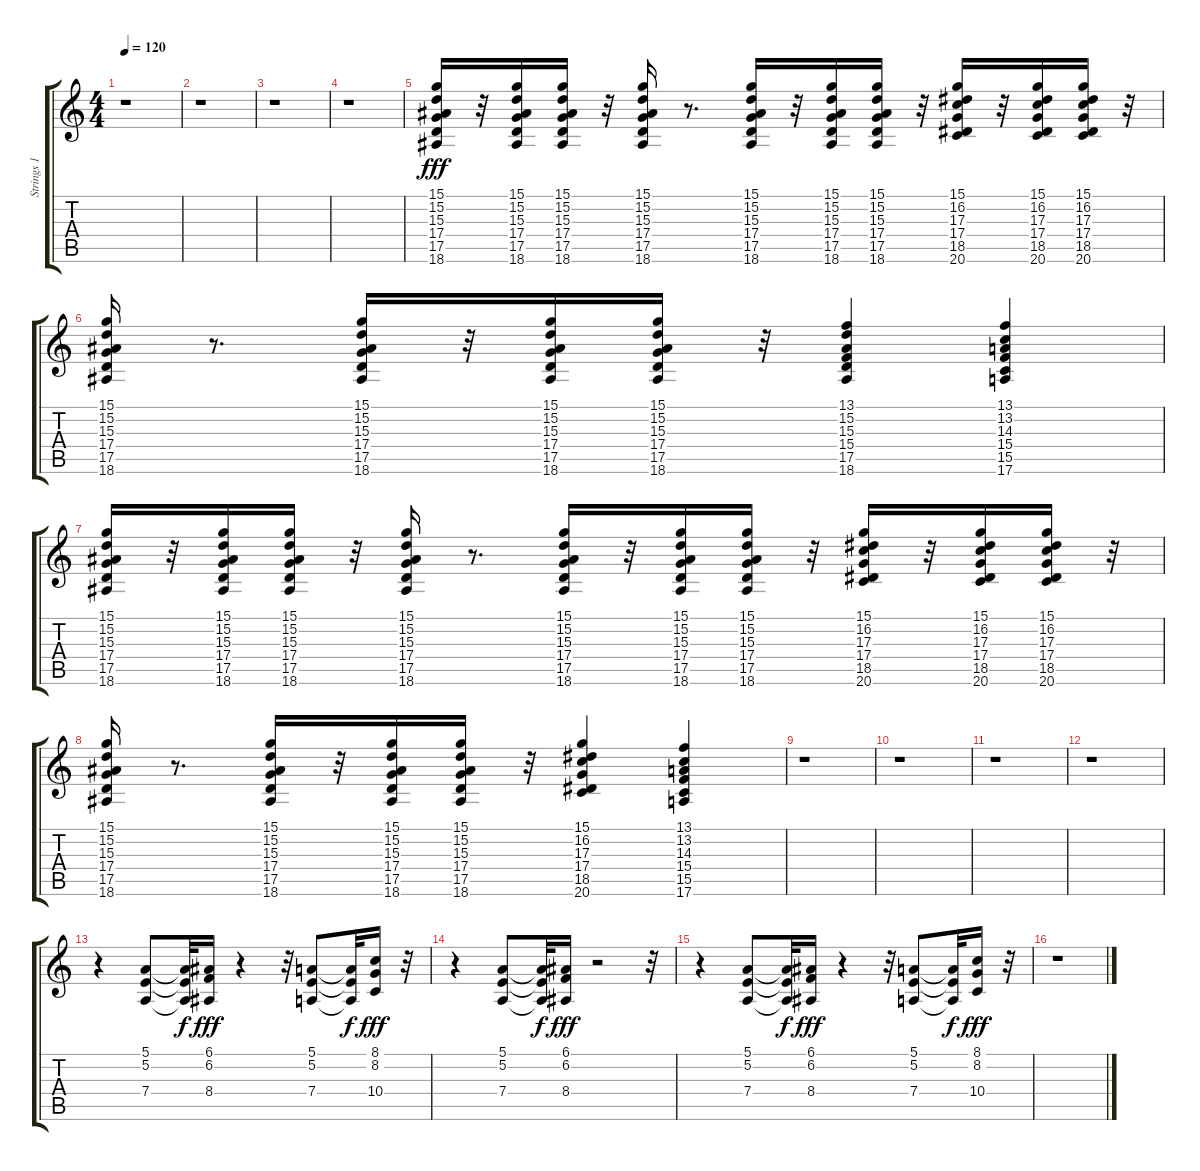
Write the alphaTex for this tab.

\track ("Strings 1" "Strings 1") {instrument stringensemble1}
\staff {score tabs}
\tuning (E4 B3 G3 D3 A2 E2) {hide}
\ts (4 4)
\tempo 120
\clef g2
\ks c
r.1{dy fff} |
r.1 |
r.1 |
r.1 |
(15.1 15.2 15.3 17.4 17.5 18.6).16 r.32 (15.1 15.2 15.3 17.4 17.5 18.6).16 (15.1 15.2 15.3 17.4 17.5 18.6).16 r.32 (15.1 15.2 15.3 17.4 17.5 18.6).16 r.8{d} (15.1 15.2 15.3 17.4 17.5 18.6).16 r.32 (15.1 15.2 15.3 17.4 17.5 18.6).16 (15.1 15.2 15.3 17.4 17.5 18.6).16 r.32 (15.1 16.2 17.3 17.4 18.5 20.6).16 r.32 (15.1 16.2 17.3 17.4 18.5 20.6).16 (15.1 16.2 17.3 17.4 18.5 20.6).16 r.32 |
(15.1 15.2 15.3 17.4 17.5 18.6).16 r.8{d} (15.1 15.2 15.3 17.4 17.5 18.6).16 r.32 (15.1 15.2 15.3 17.4 17.5 18.6).16 (15.1 15.2 15.3 17.4 17.5 18.6).16 r.32 (13.1 15.2 15.3 15.4 17.5 18.6).4 (13.1 13.2 14.3 15.4 15.5 17.6).4 |
(15.1 15.2 15.3 17.4 17.5 18.6).16 r.32 (15.1 15.2 15.3 17.4 17.5 18.6).16 (15.1 15.2 15.3 17.4 17.5 18.6).16 r.32 (15.1 15.2 15.3 17.4 17.5 18.6).16 r.8{d} (15.1 15.2 15.3 17.4 17.5 18.6).16 r.32 (15.1 15.2 15.3 17.4 17.5 18.6).16 (15.1 15.2 15.3 17.4 17.5 18.6).16 r.32 (15.1 16.2 17.3 17.4 18.5 20.6).16 r.32 (15.1 16.2 17.3 17.4 18.5 20.6).16 (15.1 16.2 17.3 17.4 18.5 20.6).16 r.32 |
(15.1 15.2 15.3 17.4 17.5 18.6).16 r.8{d} (15.1 15.2 15.3 17.4 17.5 18.6).16 r.32 (15.1 15.2 15.3 17.4 17.5 18.6).16 (15.1 15.2 15.3 17.4 17.5 18.6).16 r.32 (15.1 16.2 17.3 17.4 18.5 20.6).4 (13.1 13.2 14.3 15.4 15.5 17.6).4 |
r.1 |
r.1 |
r.1 |
r.1 |
r.4 (5.1 5.2 7.4).8 (5.1{t} 5.2{t} 7.4{t}).32{dy f} (6.1 6.2 8.4).16{dy fff} r.4 r.32 (5.1 5.2 7.4).8 (5.1{t} 5.2{t} 7.4{t}).32{dy f} (8.1 8.2 10.4).16{dy fff} r.32 |
r.4 (5.1 5.2 7.4).8 (5.1{t} 5.2{t} 7.4{t}).32{dy f} (6.1 6.2 8.4).16{dy fff} r.2 r.32 |
r.4 (5.1 5.2 7.4).8 (5.1{t} 5.2{t} 7.4{t}).32{dy f} (6.1 6.2 8.4).16{dy fff} r.4 r.32 (5.1 5.2 7.4).8 (5.1{t} 5.2{t} 7.4{t}).32{dy f} (8.1 8.2 10.4).16{dy fff} r.32 |
r.1
